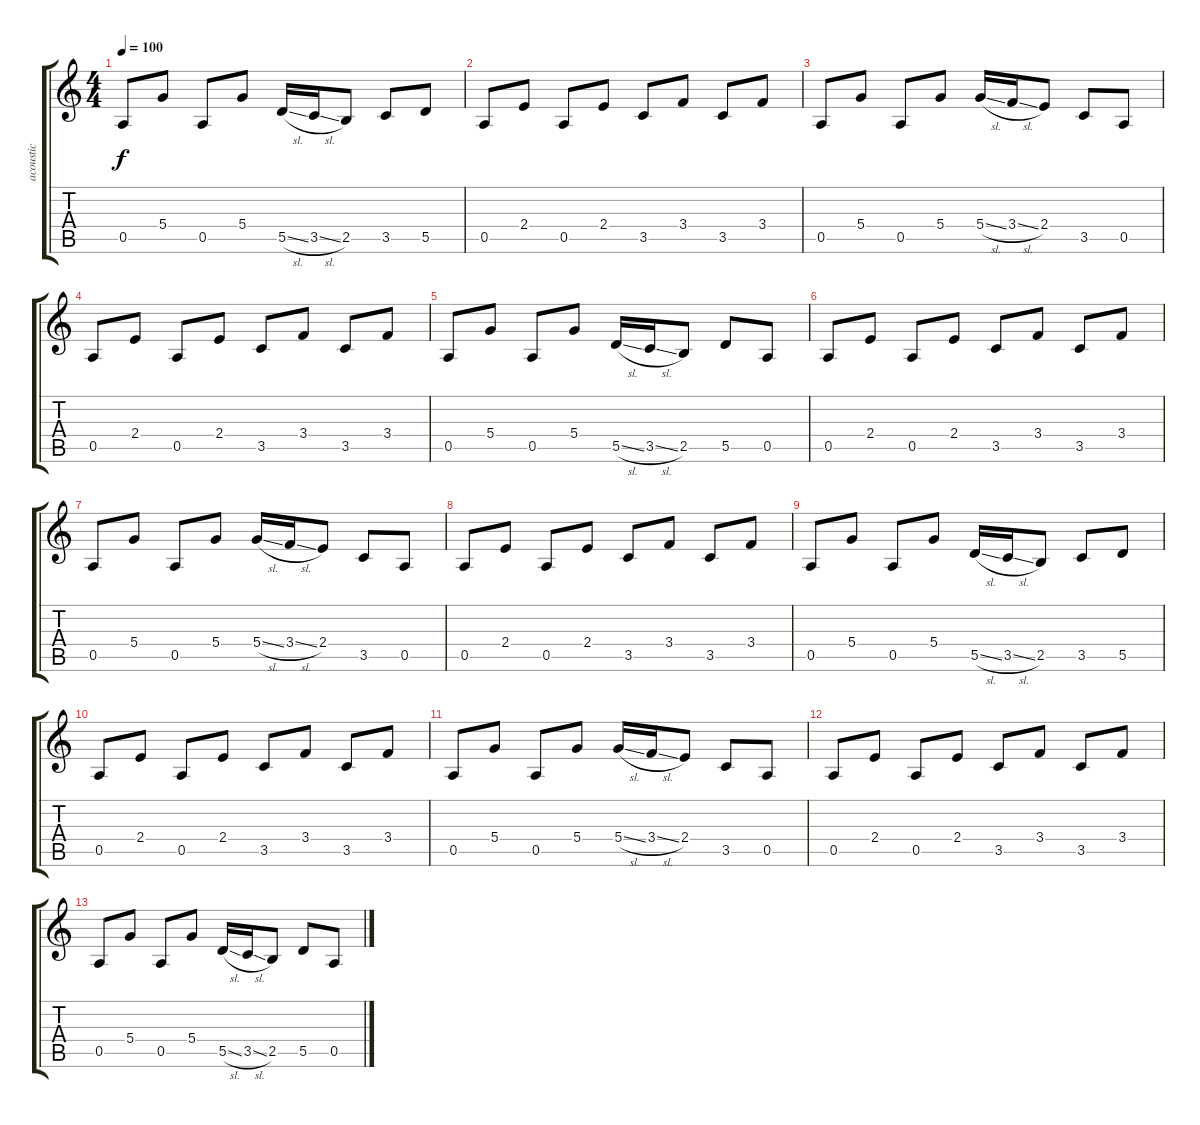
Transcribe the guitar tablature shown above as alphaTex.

\track ("acoustic" "acoustic") {instrument acousticguitarsteel}
\staff {score tabs}
\tuning (E4 B3 G3 D3 A2 E2) {hide}
\ts (4 4)
\tempo 100
\clef g2
\ks c
0.5.8{dy f} 5.4.8 0.5.8 5.4.8 5.5{sl}.16 3.5{sl}.16 2.5.8 3.5.8 5.5.8 |
0.5.8 2.4.8 0.5.8 2.4.8 3.5.8 3.4.8 3.5.8 3.4.8 |
0.5.8 5.4.8 0.5.8 5.4.8 5.4{sl}.16 3.4{sl}.16 2.4.8 3.5.8 0.5.8 |
0.5.8 2.4.8 0.5.8 2.4.8 3.5.8 3.4.8 3.5.8 3.4.8 |
0.5.8 5.4.8 0.5.8 5.4.8 5.5{sl}.16 3.5{sl}.16 2.5.8 5.5.8 0.5.8 |
0.5.8 2.4.8 0.5.8 2.4.8 3.5.8 3.4.8 3.5.8 3.4.8 |
0.5.8 5.4.8 0.5.8 5.4.8 5.4{sl}.16 3.4{sl}.16 2.4.8 3.5.8 0.5.8 |
0.5.8 2.4.8 0.5.8 2.4.8 3.5.8 3.4.8 3.5.8 3.4.8 |
0.5.8 5.4.8 0.5.8 5.4.8 5.5{sl}.16 3.5{sl}.16 2.5.8 3.5.8 5.5.8 |
0.5.8 2.4.8 0.5.8 2.4.8 3.5.8 3.4.8 3.5.8 3.4.8 |
0.5.8 5.4.8 0.5.8 5.4.8 5.4{sl}.16 3.4{sl}.16 2.4.8 3.5.8 0.5.8 |
0.5.8 2.4.8 0.5.8 2.4.8 3.5.8 3.4.8 3.5.8 3.4.8 |
0.5.8 5.4.8 0.5.8 5.4.8 5.5{sl}.16 3.5{sl}.16 2.5.8 5.5.8 0.5.8
